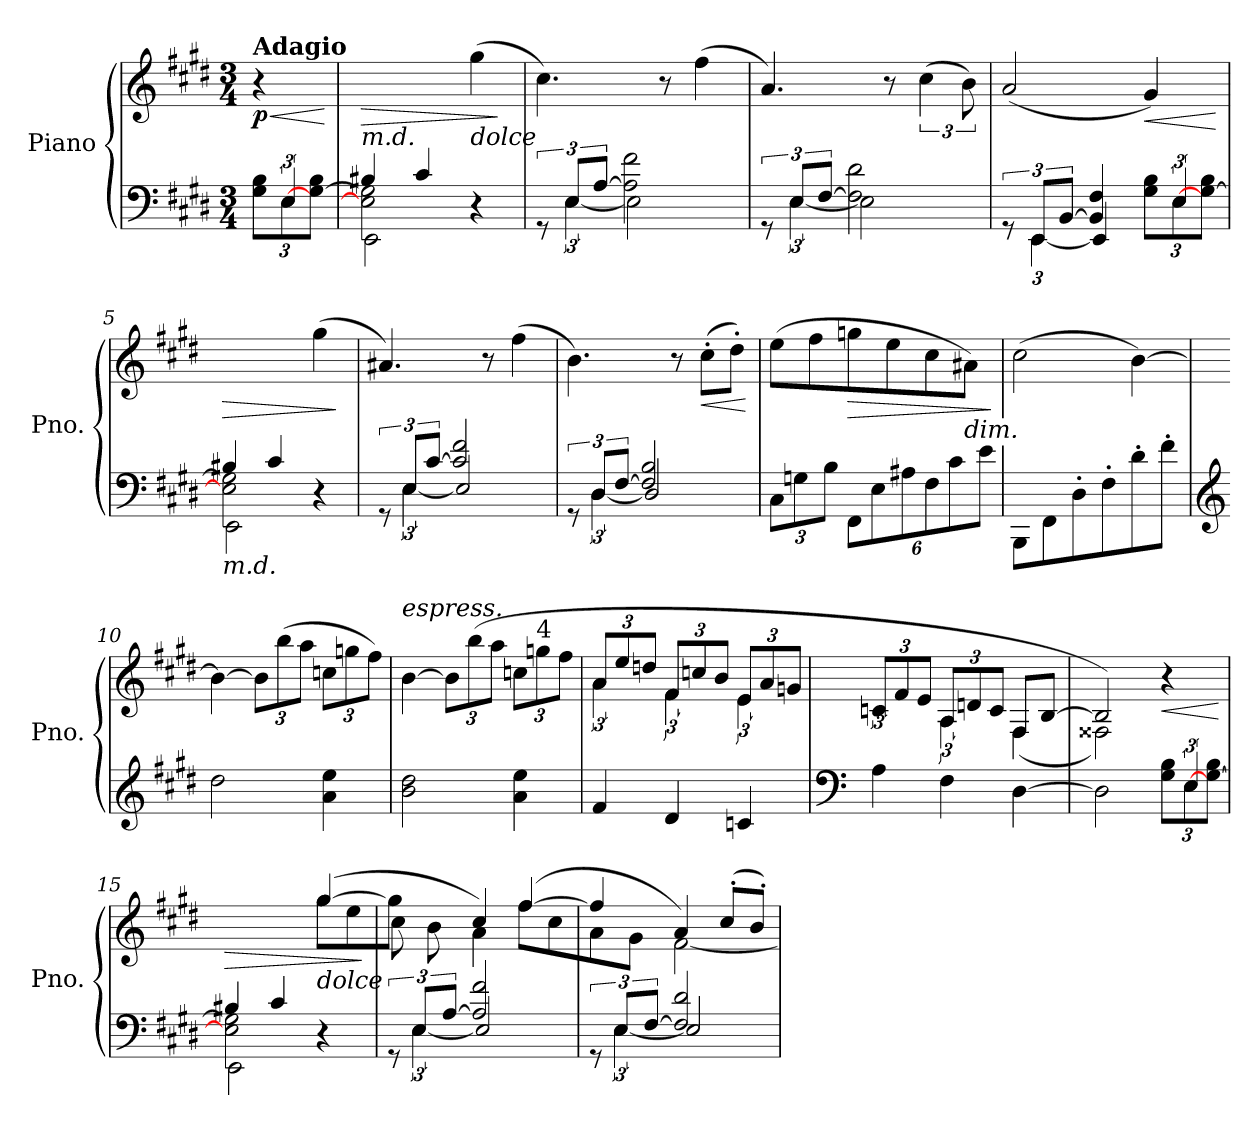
**kern	**kern	**dynam
*part1	*part1	*part1
*staff2	*staff1	*staff1/2
*I"Piano	*	*
*I'Pno.	*	*
*clefF4	*clefG2	*
*k[f#c#g#d#]	*k[f#c#g#d#]	*
*M3/4	*M3/4	*
=	=	=
*^	*	*
*Xbrackettup	*brackettup	*	*
!	!	!LO:TX:a:B:t=Adagio	!
!	!	!	!LO:HP:b
!	!	!	!LO:DY:n=1:b
12G#\ 12B\L	12ryy	4r	< p
[12E\	6E/	.	.
[12G#\ 12B\J	.	.	.
*v	*v	*	*
.	.	[
=1	=1	=1
*^	*	*
*	*^	*	*
!	!	!	!LO:TX:b:i:t=m.d.	!
!	!	!	!	!LO:HP:b
2E\] 2G#\]	2EE\	4B#X/	2ryy	>
.	.	4c#/	.	.
!	!	!	!LO:TX:b:i:t=dolce	!
4r	4rBByy	4ryy	(>4gg#\	.
*v	*v	*v	*	*
.	.	]
=2	=2	=2
*^	*	*
12rGG	12rGGyy	4.cc#\)	.
12E/L	[6E\	.	.
[12A/J	.	.	.
2A\] 2f#\	2E\]	.	.
.	.	8r	.
.	.	(>4ff#\	.
=3	=3	=3	=3
12rGG	12rGGyy	4.a/)	.
12E/L	[6E\	.	.
[12F#/J	.	.	.
2F#\] 2d#\	2E\]	.	.
.	.	8r	.
.	.	(>6cc#\	.
.	.	12b\)	.
=4	=4	=4	=4
12rGG	12rGGyy	(<2a/	.
12EE/L	[6EE\	.	.
[12BB/J	.	.	.
4BB/] 4F#/	4EE/]	.	.
*Xbrackettup	*brackettup	*	*
!	!	!	!LO:HP:b
12G#\ 12B\L	12ryy	4g#/)	<
[12E\	6E/	.	.
[12G#\ 12B\J	.	.	.
*v	*v	*	*
.	.	[
!!LO:LB:g=z
=5	=5	=5
*^	*	*
*	*^	*	*
!LO:TX:b:i:t=m.d.	!	!	!	!
!	!	!	!	!LO:HP:b
2E\] 2G#\]	2EE\	4B#X/	2ryy	>
.	.	4c#/	.	.
4r	4ryy	4ryy	(>4gg#\	.
*v	*v	*v	*	*
.	.	]
=6	=6	=6
*^	*	*
12rGG	12rGGyy	4.a#X/)	.
12E/L	[6E\	.	.
[12c#/J	.	.	.
2c#/] 2f#/	2E/]	.	.
.	.	8r	.
.	.	(>4ff#\	.
=7	=7	=7	=7
12rGG	12rGGyy	4.b\)	.
12D#/L	[6D#\	.	.
[12F#/J	.	.	.
2F#/] 2B/	2D#/]	.	.
.	.	8r	.
!	!	!	!LO:HP:b
.	.	(>8cc#'\L	<
.	.	8dd#'\J)	.
*v	*v	*	*
.	.	[
=8	=8	=8
*Xbrackettup	*	*
12C#\L	(>8ee\L	.
12Gn\	.	.
.	8ff#\	.
12B\J	.	.
!	!	!LO:HP:b
12FF#\L	8ggn\	>
12E\	.	.
.	8ee\	.
12A#X\	.	.
12F#\	8cc#\	.
12c#\	.	.
!	!LO:TX:b:i:t=dim.	!
.	8a#X\J)	.
12e\J	.	.
.	.	]
=9	=9	=9
8BBB\L	(>2cc#\	.
8FF#\	.	.
8D#'\	.	.
8F#'\	.	.
8d#'\	[4b\)	.
8f#'\J	.	.
!!LO:LB:g=z
=10	=10	=10
*clefG2	*	*
2dd#\	4b\_	.
*	*Xbrackettup	*
.	12b\L]	.
.	(>12bb\	.
.	12aa\J	.
4a\ 4ee\	12ccn\L	.
.	12ggn\	.
.	12ff#\J)	.
=11	=11	=11
!	!LO:TX:a:i:t=espress.	!
2b\ 2dd#\	[4b\	.
.	12b\L]	.
.	(>12bb\	.
.	12aa\J	.
4a\ 4ee\	12ccn\L	.
!	!LO:TX:a:t=4	!
.	12ggn\	.
.	12ff#\J	.
=12	=12	=12
*	*^	*
*	*	*brackettup	*
4f#/	12a/L	6a\	.
.	12ee/	.	.
.	12ddn/J	12ryy	.
*	*Xbrackettup	*brackettup	*
4d#/	12f#/L	6f#\	.
.	12ccn/	.	.
.	12b/J	12ryy	.
*	*Xbrackettup	*brackettup	*
4cn/	12e/L	6e\	.
.	12a/	.	.
.	12gn/J	12ryy	.
*	*v	*v	*
=13	=13	=13
*clefF4	*	*
*	*^	*
*	*	*^	*
*	*Xbrackettup	*	*brackettup	*
4A\	12cn/L	2ryy	6c\yy	.
.	12f#/	.	.	.
.	12e/J	.	12ryy	.
*	*Xbrackettup	*	*brackettup	*
4F#\	12A/L	.	6A\	.
.	12dn/	.	.	.
.	12c/J	.	12ryy	.
[4D#\	8F#/L	(<4F#\	4ryy	.
.	[8B/J	.	.	.
=14	=14	=14	=14	=14
*^	*	*	*	*
2D#\]	2ryy	2B/])	2F##X\)	2.ryy	.
*	*brackettup	*	*	*	*
!	!	!	!	!	!LO:HP:b
12G#\ 12B\L	12ryy	4r	4ryy	.	<
[12E\	6E/	.	.	.	.
[12G#\ 12B\J	.	.	.	.	.
*v	*v	*	*	*	*
*	*v	*v	*v	*
.	.	[
!!LO:PB:g=z
=15	=15	=15
*^	*	*
*	*^	*	*
!	!	!	!LO:TX:b:i:t=m.d.	!
!	!	!	!	!LO:HP:b
*	*	*	*^	*
2E\] 2G#\]	2EE\	4B#X/	2ryy	2ryy	>
.	.	4c#/	.	.	.
!	!	!	!LO:TX:b:i:t=dolce	!	!
4r	4rBByy	4ryy	(>[4gg#/	8gg#\L	.
.	.	.	.	8ee\	.
*v	*v	*v	*	*	*
*	*v	*v	*
.	.	]
=16	=16	=16
*^	*^	*
12rGG	12rGGyy	4gg#/]	8cc#\	.
12E/L	[6E\	.	.	.
.	.	.	8b\J	.
[12A/J	.	.	.	.
2A/] 2f#/	2E/]	4cc#/)	4a\	.
.	.	(>[4ff#/	8ff#\L	.
.	.	.	8cc#\	.
=17	=17	=17	=17	=17
12rGG	12rGGyy	4ff#/]	8a\	.
12E/L	[6E\	.	.	.
.	.	.	8g#\J	.
[12F#/J	.	.	.	.
2F#/] 2d#/	2E/]	4a/)	[2f#<\	.
.	.	(>8cc#'/L	.	.
.	.	8b'/J)	.	.
*v	*v	*	*	*
*	*v	*v	*
=	=	=
*-	*-	*-
